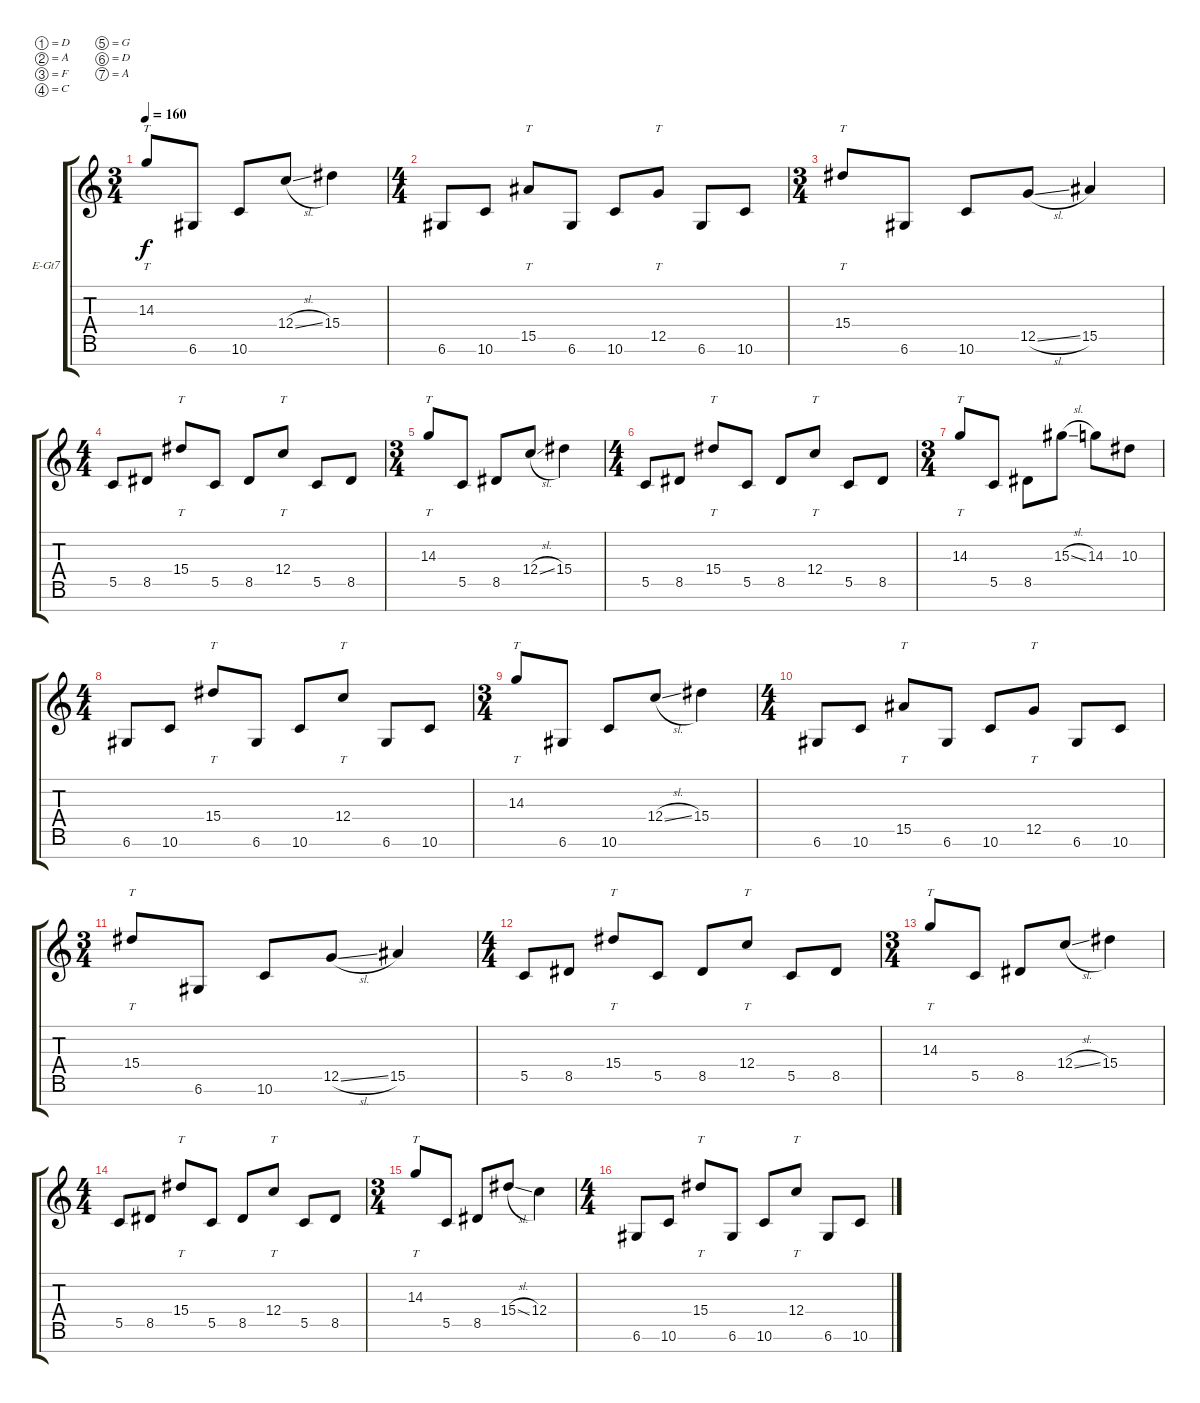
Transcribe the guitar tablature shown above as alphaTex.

\bracketExtendMode groupsimilarinstruments
\firstSystemTrackNameOrientation horizontal
\otherSystemsTrackNameOrientation horizontal
\track ("Simon Girard" "E-Gt7") {instrument distortionguitar}
\staff {score tabs}
\tuning (D4 A3 F3 C3 G2 D2 A1)
\ts (3 4)
\beaming (8 2 2 2)
\tempo 160
\clef g2
\ks c
14.3.8{tt dy f} 6.6.8 10.6.8 12.4{sl}.8 15.4.4 |
\ts (4 4)
\beaming (8 2 2 2 2)
6.6.8 10.6.8 15.5.8{tt} 6.6.8 10.6.8 12.5.8{tt} 6.6.8 10.6.8 |
\ts (3 4)
\beaming (8 2 2 2 2)
15.4.8{tt} 6.6.8 10.6.8 12.5{sl}.8 15.5.4 |
\ts (4 4)
\beaming (8 2 2 2 2)
5.5.8 8.5.8 15.4.8{tt} 5.5.8 8.5.8 12.4.8{tt} 5.5.8 8.5.8 |
\ts (3 4)
\beaming (8 2 2 2 2)
14.3.8{tt} 5.5.8 8.5.8 12.4{sl}.8 15.4.4 |
\ts (4 4)
\beaming (8 2 2 2 2)
5.5.8 8.5.8 15.4.8{tt} 5.5.8 8.5.8 12.4.8{tt} 5.5.8 8.5.8 |
\ts (3 4)
\beaming (8 2 2 2 2)
14.3.8{tt} 5.5.8 8.5.8 15.3{sl}.8 14.3.8 10.3.8 |
\ts (4 4)
\beaming (8 2 2 2 2)
6.6.8 10.6.8 15.4.8{tt} 6.6.8 10.6.8 12.4.8{tt} 6.6.8 10.6.8 |
\ts (3 4)
\beaming (8 2 2 2 2)
14.3.8{tt} 6.6.8 10.6.8 12.4{sl}.8 15.4.4 |
\ts (4 4)
\beaming (8 2 2 2 2)
6.6.8 10.6.8 15.5.8{tt} 6.6.8 10.6.8 12.5.8{tt} 6.6.8 10.6.8 |
\ts (3 4)
\beaming (8 2 2 2 2)
15.4.8{tt} 6.6.8 10.6.8 12.5{sl}.8 15.5.4 |
\ts (4 4)
\beaming (8 2 2 2 2)
5.5.8 8.5.8 15.4.8{tt} 5.5.8 8.5.8 12.4.8{tt} 5.5.8 8.5.8 |
\ts (3 4)
\beaming (8 2 2 2 2)
14.3.8{tt} 5.5.8 8.5.8 12.4{sl}.8 15.4.4 |
\ts (4 4)
\beaming (8 2 2 2 2)
5.5.8 8.5.8 15.4.8{tt} 5.5.8 8.5.8 12.4.8{tt} 5.5.8 8.5.8 |
\ts (3 4)
\beaming (8 2 2 2 2)
14.3.8{tt} 5.5.8 8.5.8 15.4{sl}.8 12.4.4 |
\ts (4 4)
\beaming (8 2 2 2 2)
6.6.8 10.6.8 15.4.8{tt} 6.6.8 10.6.8 12.4.8{tt} 6.6.8 10.6.8
